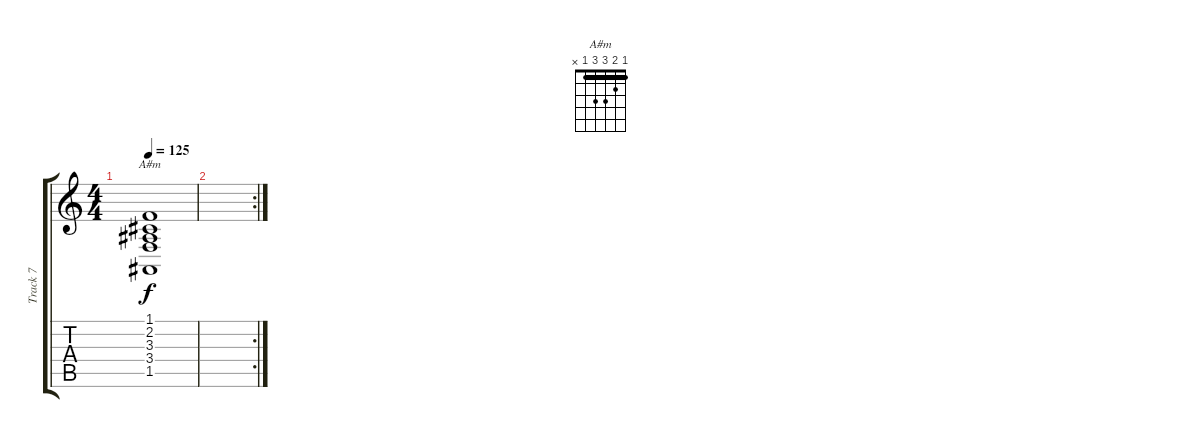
\track ("Track 7" "Track 7") {instrument synthstrings2}
\staff {score tabs}
\tuning (E4 B3 G3 D3 A2 E2) {hide}
\chord ("A#m" 1 2 3 3 1 x) {barre 1}
\ts (4 4)
\tempo 125
\clef g2
\ks c
(1.1 2.2 3.3 3.4 1.5).1{ch "A#m" dy f} |
\rc 2
